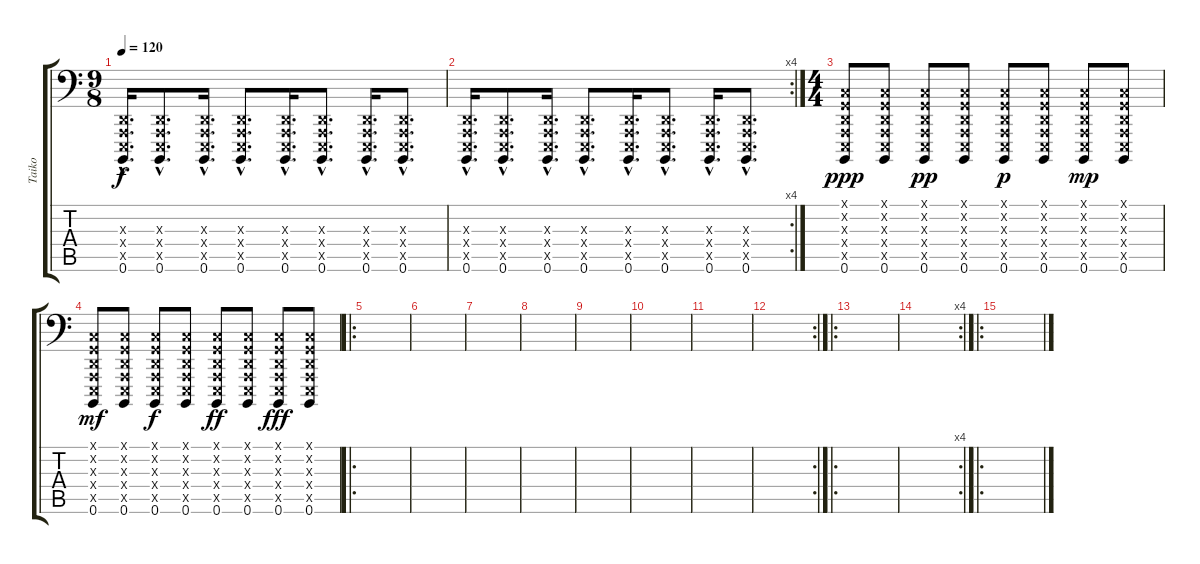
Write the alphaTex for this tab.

\track ("Taiko" "Taiko") {instrument taikodrum}
\staff {score tabs}
\tuning (C3 G2 D2 A1 E1 B0) {hide}
\ts (9 8)
\tempo 120
\clef f4
\ks c
(0.3{hac x} 0.4{hac x} 0.5{hac x} 0.6{hac}).16{d dy f volume 2 balance 1 instrument taikodrum} (0.3{hac x} 0.4{hac x} 0.5{hac x} 0.6{hac}).8{d volume 4 balance 2} (0.3{hac x} 0.4{hac x} 0.5{hac x} 0.6{hac}).16{d volume 6 balance 3} (0.3{hac x} 0.4{hac x} 0.5{hac x} 0.6{hac}).8{d volume 8 balance 4} (0.3{hac x} 0.4{hac x} 0.5{hac x} 0.6{hac}).16{d volume 10 balance 5} (0.3{hac x} 0.4{hac x} 0.5{hac x} 0.6{hac}).8{d volume 12 balance 6} (0.3{hac x} 0.4{hac x} 0.5{hac x} 0.6{hac}).16{d volume 14 balance 7} (0.3{hac x} 0.4{hac x} 0.5{hac x} 0.6{hac}).8{d volume 16 balance 8} |
\rc 4
(0.3{hac x} 0.4{hac x} 0.5{hac x} 0.6{hac}).16{d volume 16 balance 8} (0.3{hac x} 0.4{hac x} 0.5{hac x} 0.6{hac}).8{d volume 14 balance 9} (0.3{hac x} 0.4{hac x} 0.5{hac x} 0.6{hac}).16{d volume 12 balance 10} (0.3{hac x} 0.4{hac x} 0.5{hac x} 0.6{hac}).8{d volume 10 balance 11} (0.3{hac x} 0.4{hac x} 0.5{hac x} 0.6{hac}).16{d volume 8 balance 12} (0.3{hac x} 0.4{hac x} 0.5{hac x} 0.6{hac}).8{d volume 6 balance 13} (0.3{hac x} 0.4{hac x} 0.5{hac x} 0.6{hac}).16{d volume 4 balance 14} (0.3{hac x} 0.4{hac x} 0.5{hac x} 0.6{hac}).8{d volume 2 balance 15} |
\ts (4 4)
(0.1{x} 0.2{x} 0.3{x} 0.4{x} 0.5{x} 0.6).8{dy ppp volume 1} (0.1{x} 0.2{x} 0.3{x} 0.4{x} 0.5{x} 0.6).8{volume 2} (0.1{x} 0.2{x} 0.3{x} 0.4{x} 0.5{x} 0.6).8{dy pp volume 3} (0.1{x} 0.2{x} 0.3{x} 0.4{x} 0.5{x} 0.6).8{volume 4} (0.1{x} 0.2{x} 0.3{x} 0.4{x} 0.5{x} 0.6).8{dy p volume 5} (0.1{x} 0.2{x} 0.3{x} 0.4{x} 0.5{x} 0.6).8{volume 6} (0.1{x} 0.2{x} 0.3{x} 0.4{x} 0.5{x} 0.6).8{dy mp volume 7} (0.1{x} 0.2{x} 0.3{x} 0.4{x} 0.5{x} 0.6).8{volume 8} |
(0.1{x} 0.2{x} 0.3{x} 0.4{x} 0.5{x} 0.6).8{dy mf volume 9} (0.1{x} 0.2{x} 0.3{x} 0.4{x} 0.5{x} 0.6).8{volume 10} (0.1{x} 0.2{x} 0.3{x} 0.4{x} 0.5{x} 0.6).8{dy f volume 11} (0.1{x} 0.2{x} 0.3{x} 0.4{x} 0.5{x} 0.6).8{volume 12} (0.1{x} 0.2{x} 0.3{x} 0.4{x} 0.5{x} 0.6).8{dy ff volume 13} (0.1{x} 0.2{x} 0.3{x} 0.4{x} 0.5{x} 0.6).8{volume 14} (0.1{x} 0.2{x} 0.3{x} 0.4{x} 0.5{x} 0.6).8{dy fff volume 15} (0.1{x} 0.2{x} 0.3{x} 0.4{x} 0.5{x} 0.6).8{volume 16} |
\ro
|
|
|
|
|
|
|
\rc 2
|
\ro
|
\rc 4
|
\ro
